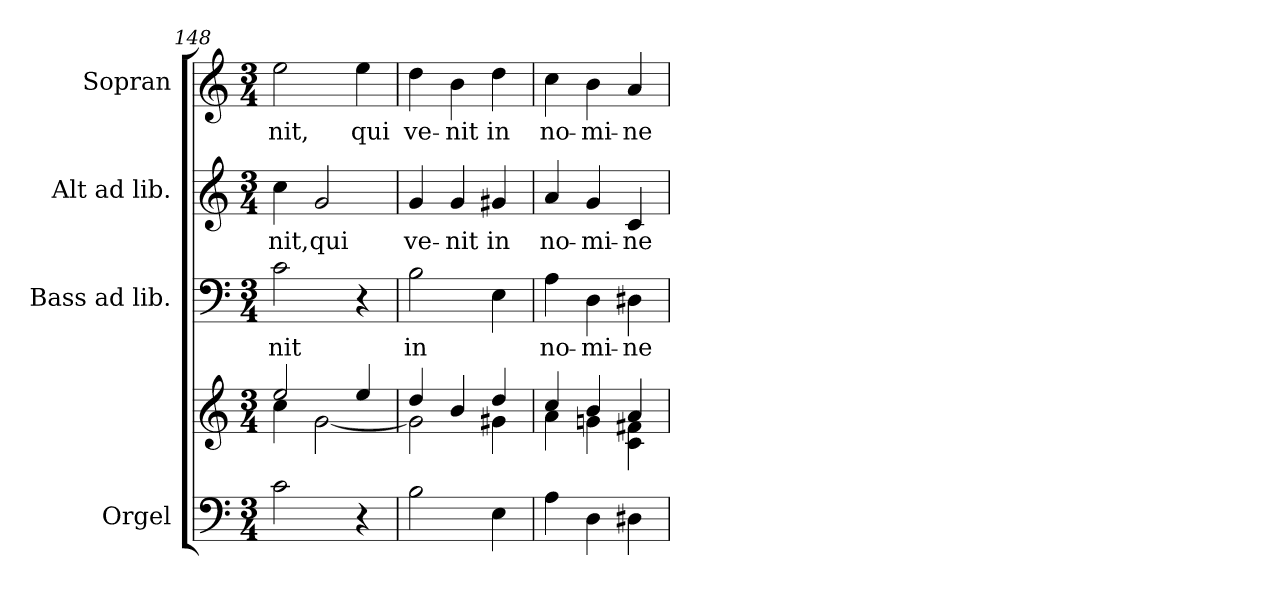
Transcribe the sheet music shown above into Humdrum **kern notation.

**kern	**kern	**kern	**text	**kern	**text	**kern	**text
*part4	*part4	*part3	*part3	*part2	*part2	*part1	*part1
*staff5	*staff4	*staff3	*staff3	*staff2	*staff2	*staff1	*staff1
*I"Orgel	*	*I"Bass ad lib.	*	*I"Alt ad lib.	*	*I"Sopran	*
*I'Org.	*	*I'B.	*	*I'A.	*	*I'S.	*
*clefF4	*clefG2	*clefF4	*	*clefG2	*	*clefG2	*
*k[]	*k[]	*k[]	*	*k[]	*	*k[]	*
*C:	*C:	*C:	*	*C:	*	*C:	*
*M3/4	*M3/4	*M3/4	*	*M3/4	*	*M3/4	*
=148	=148	=148	=148	=148	=148	=148	=148
*	*^	*	*	*	*	*	*
!	!	!	!	!LO:LY:b	!	!LO:LY:b	!	!LO:LY:b
2c\	2ee/	4cc\	2c\	-nit	4cc\	-nit,	2ee\	-nit,
!	!	!	!	!	!	!LO:LY:b	!	!
.	.	[<2g\	.	.	2g/	qui	.	.
!	!	!	!	!	!	!	!	!LO:LY:b
4r	4ee/	.	4r	.	.	.	4ee\	qui
=149	=149	=149	=149	=149	=149	=149	=149	=149
!	!	!	!	!LO:LY:b	!	!LO:LY:b	!	!LO:LY:b
2B\	4dd/	2g\]	2B\	in	4g/	ve-	4dd\	ve-
!	!	!	!	!	!	!LO:LY:b	!	!LO:LY:b
.	4b/	.	.	.	4g/	-nit	4b\	-nit
!	!	!	!	!	!	!LO:LY:b	!	!LO:LY:b
4E\	4dd/	4g#X\	4E\	.	4g#X/	in	4dd\	in
!!LO:PB:g=z
=150	=150	=150	=150	=150	=150	=150	=150	=150
!	!	!	!	!LO:LY:b	!	!LO:LY:b	!	!LO:LY:b
4A\	4cc/	4a\	4A\	no-	4a/	no-	4cc\	no-
!	!	!	!	!LO:LY:b	!	!LO:LY:b	!	!LO:LY:b
4D\	4b/	4gn\	4D\	-mi-	4g/	-mi-	4b\	-mi-
!	!	!	!	!LO:LY:b	!	!LO:LY:b	!	!LO:LY:b
4D#X\	4a/	4c\ 4f#X\	4D#X\	-ne	4c/	-ne	4a/	-ne
*	*v	*v	*	*	*	*	*	*
=	=	=	=	=	=	=	=
*-	*-	*-	*-	*-	*-	*-	*-
